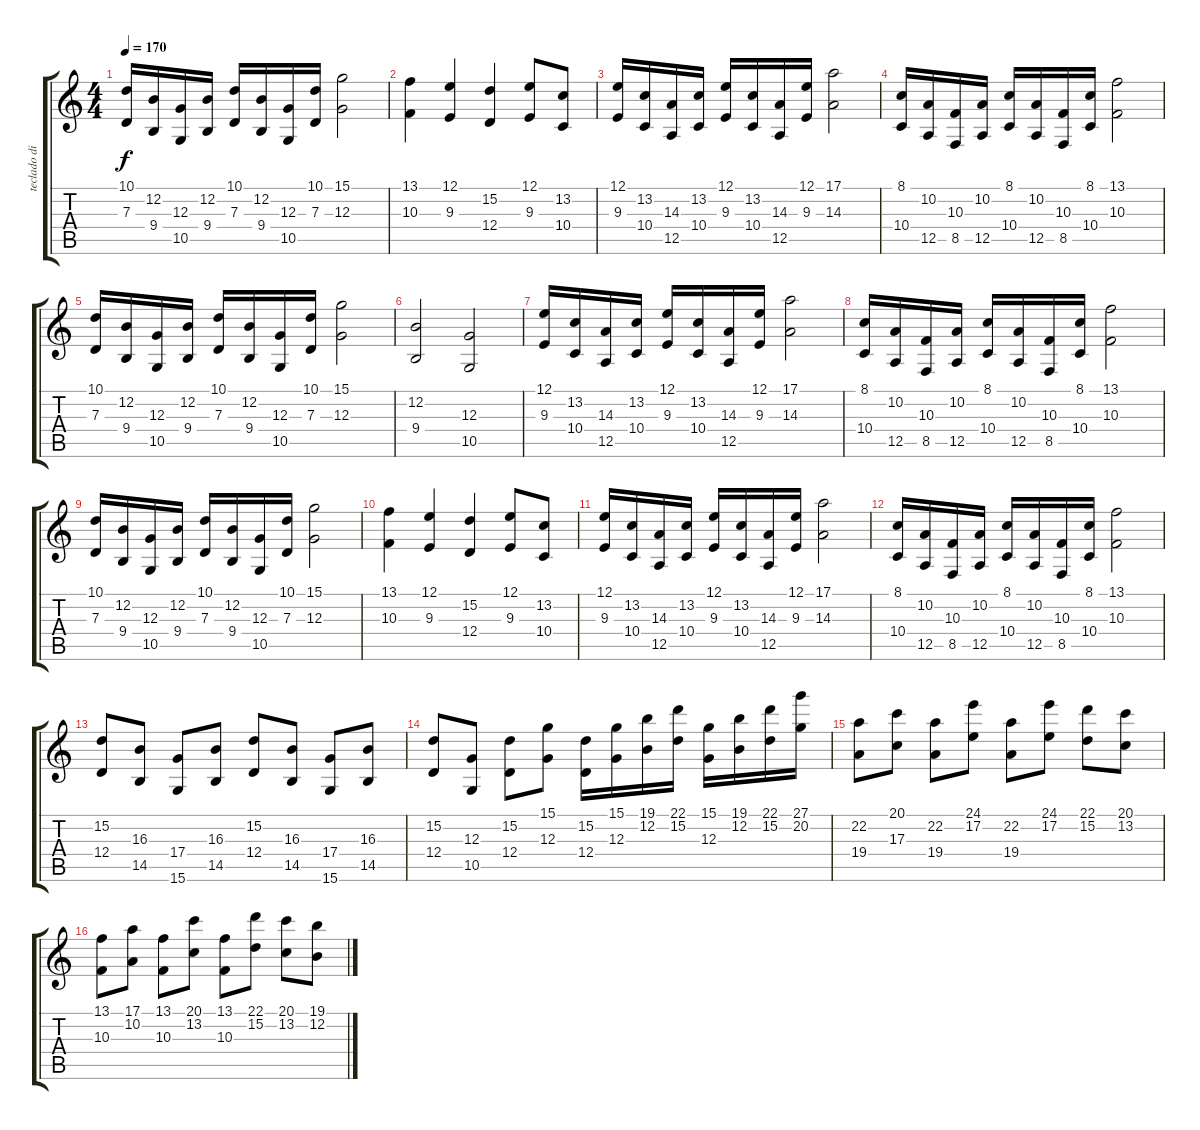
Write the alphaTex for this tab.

\track ("teclado dir" "teclado di") {instrument stringensemble1}
\staff {score tabs}
\tuning (E4 B3 G3 D3 A2 E2) {hide}
\ts (4 4)
\tempo 170
\clef g2
\ks c
(10.1 7.3).16{dy f} (12.2 9.4).16 (12.3 10.5).16 (12.2 9.4).16 (10.1 7.3).16 (12.2 9.4).16 (12.3 10.5).16 (10.1 7.3).16 (15.1 12.3).2 |
(13.1 10.3).4 (12.1 9.3).4 (15.2 12.4).4 (12.1 9.3).8 (13.2 10.4).8 |
(12.1 9.3).16 (13.2 10.4).16 (14.3 12.5).16 (13.2 10.4).16 (12.1 9.3).16 (13.2 10.4).16 (14.3 12.5).16 (12.1 9.3).16 (17.1 14.3).2 |
(8.1 10.4).16 (10.2 12.5).16 (10.3 8.5).16 (10.2 12.5).16 (8.1 10.4).16 (10.2 12.5).16 (10.3 8.5).16 (8.1 10.4).16 (13.1 10.3).2 |
(10.1 7.3).16 (12.2 9.4).16 (12.3 10.5).16 (12.2 9.4).16 (10.1 7.3).16 (12.2 9.4).16 (12.3 10.5).16 (10.1 7.3).16 (15.1 12.3).2 |
(12.2 9.4).2 (12.3 10.5).2 |
(12.1 9.3).16 (13.2 10.4).16 (14.3 12.5).16 (13.2 10.4).16 (12.1 9.3).16 (13.2 10.4).16 (14.3 12.5).16 (12.1 9.3).16 (17.1 14.3).2 |
(8.1 10.4).16 (10.2 12.5).16 (10.3 8.5).16 (10.2 12.5).16 (8.1 10.4).16 (10.2 12.5).16 (10.3 8.5).16 (8.1 10.4).16 (13.1 10.3).2 |
(10.1 7.3).16 (12.2 9.4).16 (12.3 10.5).16 (12.2 9.4).16 (10.1 7.3).16 (12.2 9.4).16 (12.3 10.5).16 (10.1 7.3).16 (15.1 12.3).2 |
(13.1 10.3).4 (12.1 9.3).4 (15.2 12.4).4 (12.1 9.3).8 (13.2 10.4).8 |
(12.1 9.3).16 (13.2 10.4).16 (14.3 12.5).16 (13.2 10.4).16 (12.1 9.3).16 (13.2 10.4).16 (14.3 12.5).16 (12.1 9.3).16 (17.1 14.3).2 |
(8.1 10.4).16 (10.2 12.5).16 (10.3 8.5).16 (10.2 12.5).16 (8.1 10.4).16 (10.2 12.5).16 (10.3 8.5).16 (8.1 10.4).16 (13.1 10.3).2 |
(15.2 12.4).8 (16.3 14.5).8 (17.4 15.6).8 (16.3 14.5).8 (15.2 12.4).8 (16.3 14.5).8 (17.4 15.6).8 (16.3 14.5).8 |
(15.2 12.4).8 (12.3 10.5).8 (15.2 12.4).8 (15.1 12.3).8 (15.2 12.4).16 (15.1 12.3).16 (19.1 12.2).16 (22.1 15.2).16 (15.1 12.3).16 (19.1 12.2).16 (22.1 15.2).16 (27.1 20.2).16 |
(22.2 19.4).8 (20.1 17.3).8 (22.2 19.4).8 (24.1 17.2).8 (22.2 19.4).8 (24.1 17.2).8 (22.1 15.2).8 (20.1 13.2).8 |
(13.1 10.3).8 (17.1 10.2).8 (13.1 10.3).8 (20.1 13.2).8 (13.1 10.3).8 (22.1 15.2).8 (20.1 13.2).8 (19.1 12.2).8
